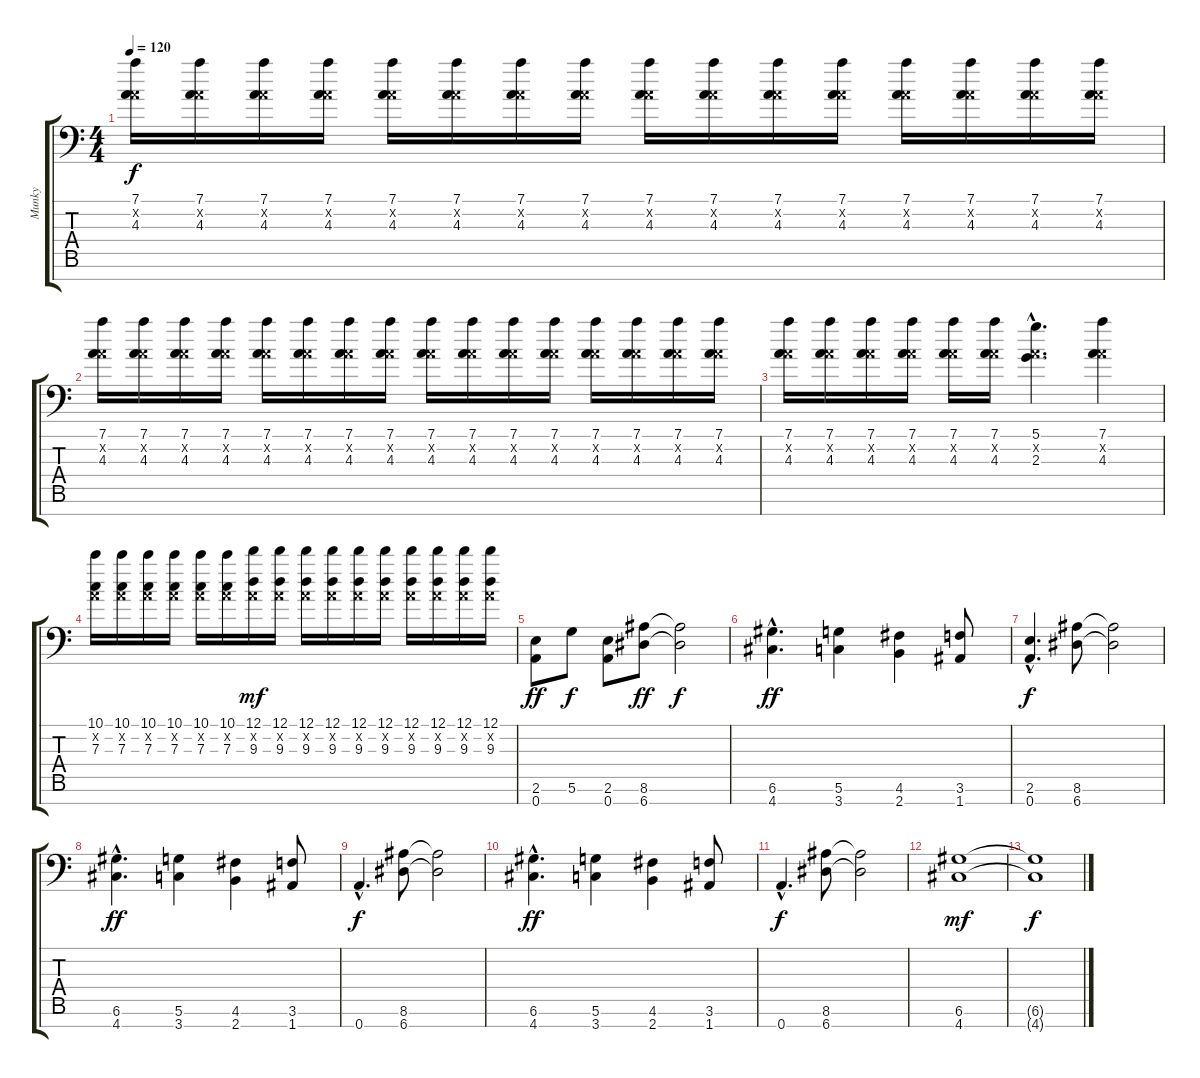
\track ("Munky" "Munky") {instrument distortionguitar}
\staff {score tabs}
\tuning (D4 A3 F3 C3 G2 D2 A1) {hide}
\ts (4 4)
\tempo 120
\clef f4
\ks c
(7.1 0.2{x} 4.3).16{dy f} (7.1 0.2{x} 4.3).16 (7.1 0.2{x} 4.3).16 (7.1 0.2{x} 4.3).16 (7.1 0.2{x} 4.3).16 (7.1 0.2{x} 4.3).16 (7.1 0.2{x} 4.3).16 (7.1 0.2{x} 4.3).16 (7.1 0.2{x} 4.3).16 (7.1 0.2{x} 4.3).16 (7.1 0.2{x} 4.3).16 (7.1 0.2{x} 4.3).16 (7.1 0.2{x} 4.3).16 (7.1 0.2{x} 4.3).16 (7.1 0.2{x} 4.3).16 (7.1 0.2{x} 4.3).16 |
(7.1 0.2{x} 4.3).16 (7.1 0.2{x} 4.3).16 (7.1 0.2{x} 4.3).16 (7.1 0.2{x} 4.3).16 (7.1 0.2{x} 4.3).16 (7.1 0.2{x} 4.3).16 (7.1 0.2{x} 4.3).16 (7.1 0.2{x} 4.3).16 (7.1 0.2{x} 4.3).16 (7.1 0.2{x} 4.3).16 (7.1 0.2{x} 4.3).16 (7.1 0.2{x} 4.3).16 (7.1 0.2{x} 4.3).16 (7.1 0.2{x} 4.3).16 (7.1 0.2{x} 4.3).16 (7.1 0.2{x} 4.3).16 |
(7.1 0.2{x} 4.3).16 (7.1 0.2{x} 4.3).16 (7.1 0.2{x} 4.3).16 (7.1 0.2{x} 4.3).16 (7.1 0.2{x} 4.3).16 (7.1 0.2{x} 4.3).16 (5.1{hac} 0.2{hac x} 2.3{hac}).4{d} (7.1 0.2{x} 4.3).4 |
(10.1 0.2{x} 7.3).16 (10.1 0.2{x} 7.3).16 (10.1 0.2{x} 7.3).16 (10.1 0.2{x} 7.3).16 (10.1 0.2{x} 7.3).16 (10.1 0.2{x} 7.3).16 (12.1 0.2{x} 9.3).16{dy mf} (12.1 0.2{x} 9.3).16 (12.1 0.2{x} 9.3).16 (12.1 0.2{x} 9.3).16 (12.1 0.2{x} 9.3).16 (12.1 0.2{x} 9.3).16 (12.1 0.2{x} 9.3).16 (12.1 0.2{x} 9.3).16 (12.1 0.2{x} 9.3).16 (12.1 0.2{x} 9.3).16 |
(2.6 0.7).8{dy ff} 5.6.8{dy f} (2.6 0.7).8 (8.6 6.7).8{dy ff} (8.6{t} 6.7{t}).2{dy f} |
(6.6{hac} 4.7{hac}).4{d dy ff} (5.6 3.7).4 (4.6 2.7).4 (3.6 1.7).8 |
(2.6{hac} 0.7{hac}).4{d dy f} (8.6 6.7).8 (8.6{t} 6.7{t}).2 |
(6.6{hac} 4.7{hac}).4{d dy ff} (5.6 3.7).4 (4.6 2.7).4 (3.6 1.7).8 |
0.7{hac}.4{d dy f} (8.6 6.7).8 (8.6{t} 6.7{t}).2 |
(6.6{hac} 4.7{hac}).4{d dy ff} (5.6 3.7).4 (4.6 2.7).4 (3.6 1.7).8 |
0.7{hac}.4{d dy f} (8.6 6.7).8 (8.6{t} 6.7{t}).2 |
(6.6 4.7).1{dy mf} |
(6.6{t} 4.7{t}).1{dy f}
